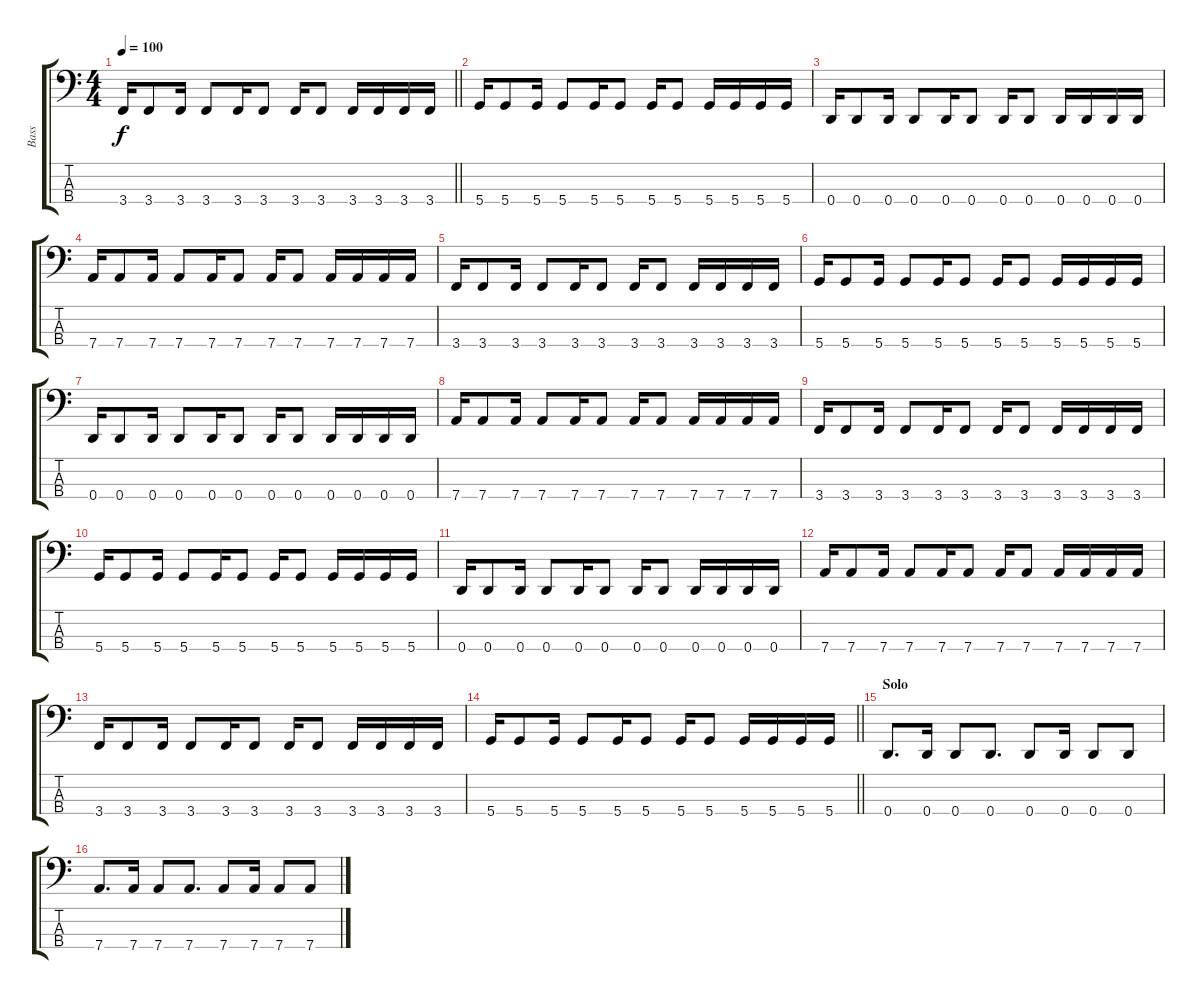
\track ("Bass" "Bass") {instrument electricbasspick}
\staff {score tabs}
\tuning (G2 D2 A1 D1) {hide}
\ts (4 4)
\tempo 100
\clef f4
\barLineRight lightlight
\ks c
3.4.16{dy f} 3.4.8 3.4.16 3.4.8 3.4.16 3.4.8 3.4.16 3.4.8 3.4.16 3.4.16 3.4.16 3.4.16 |
5.4.16 5.4.8 5.4.16 5.4.8 5.4.16 5.4.8 5.4.16 5.4.8 5.4.16 5.4.16 5.4.16 5.4.16 |
0.4.16 0.4.8 0.4.16 0.4.8 0.4.16 0.4.8 0.4.16 0.4.8 0.4.16 0.4.16 0.4.16 0.4.16 |
7.4.16 7.4.8 7.4.16 7.4.8 7.4.16 7.4.8 7.4.16 7.4.8 7.4.16 7.4.16 7.4.16 7.4.16 |
3.4.16 3.4.8 3.4.16 3.4.8 3.4.16 3.4.8 3.4.16 3.4.8 3.4.16 3.4.16 3.4.16 3.4.16 |
5.4.16 5.4.8 5.4.16 5.4.8 5.4.16 5.4.8 5.4.16 5.4.8 5.4.16 5.4.16 5.4.16 5.4.16 |
0.4.16 0.4.8 0.4.16 0.4.8 0.4.16 0.4.8 0.4.16 0.4.8 0.4.16 0.4.16 0.4.16 0.4.16 |
7.4.16 7.4.8 7.4.16 7.4.8 7.4.16 7.4.8 7.4.16 7.4.8 7.4.16 7.4.16 7.4.16 7.4.16 |
3.4.16 3.4.8 3.4.16 3.4.8 3.4.16 3.4.8 3.4.16 3.4.8 3.4.16 3.4.16 3.4.16 3.4.16 |
5.4.16 5.4.8 5.4.16 5.4.8 5.4.16 5.4.8 5.4.16 5.4.8 5.4.16 5.4.16 5.4.16 5.4.16 |
0.4.16 0.4.8 0.4.16 0.4.8 0.4.16 0.4.8 0.4.16 0.4.8 0.4.16 0.4.16 0.4.16 0.4.16 |
7.4.16 7.4.8 7.4.16 7.4.8 7.4.16 7.4.8 7.4.16 7.4.8 7.4.16 7.4.16 7.4.16 7.4.16 |
3.4.16 3.4.8 3.4.16 3.4.8 3.4.16 3.4.8 3.4.16 3.4.8 3.4.16 3.4.16 3.4.16 3.4.16 |
\barLineRight lightlight
5.4.16 5.4.8 5.4.16 5.4.8 5.4.16 5.4.8 5.4.16 5.4.8 5.4.16 5.4.16 5.4.16 5.4.16 |
\section ("" "Solo")
0.4.8{d} 0.4.16 0.4.8 0.4.8{d} 0.4.8 0.4.16 0.4.8 0.4.8 |
7.4.8{d} 7.4.16 7.4.8 7.4.8{d} 7.4.8 7.4.16 7.4.8 7.4.8
